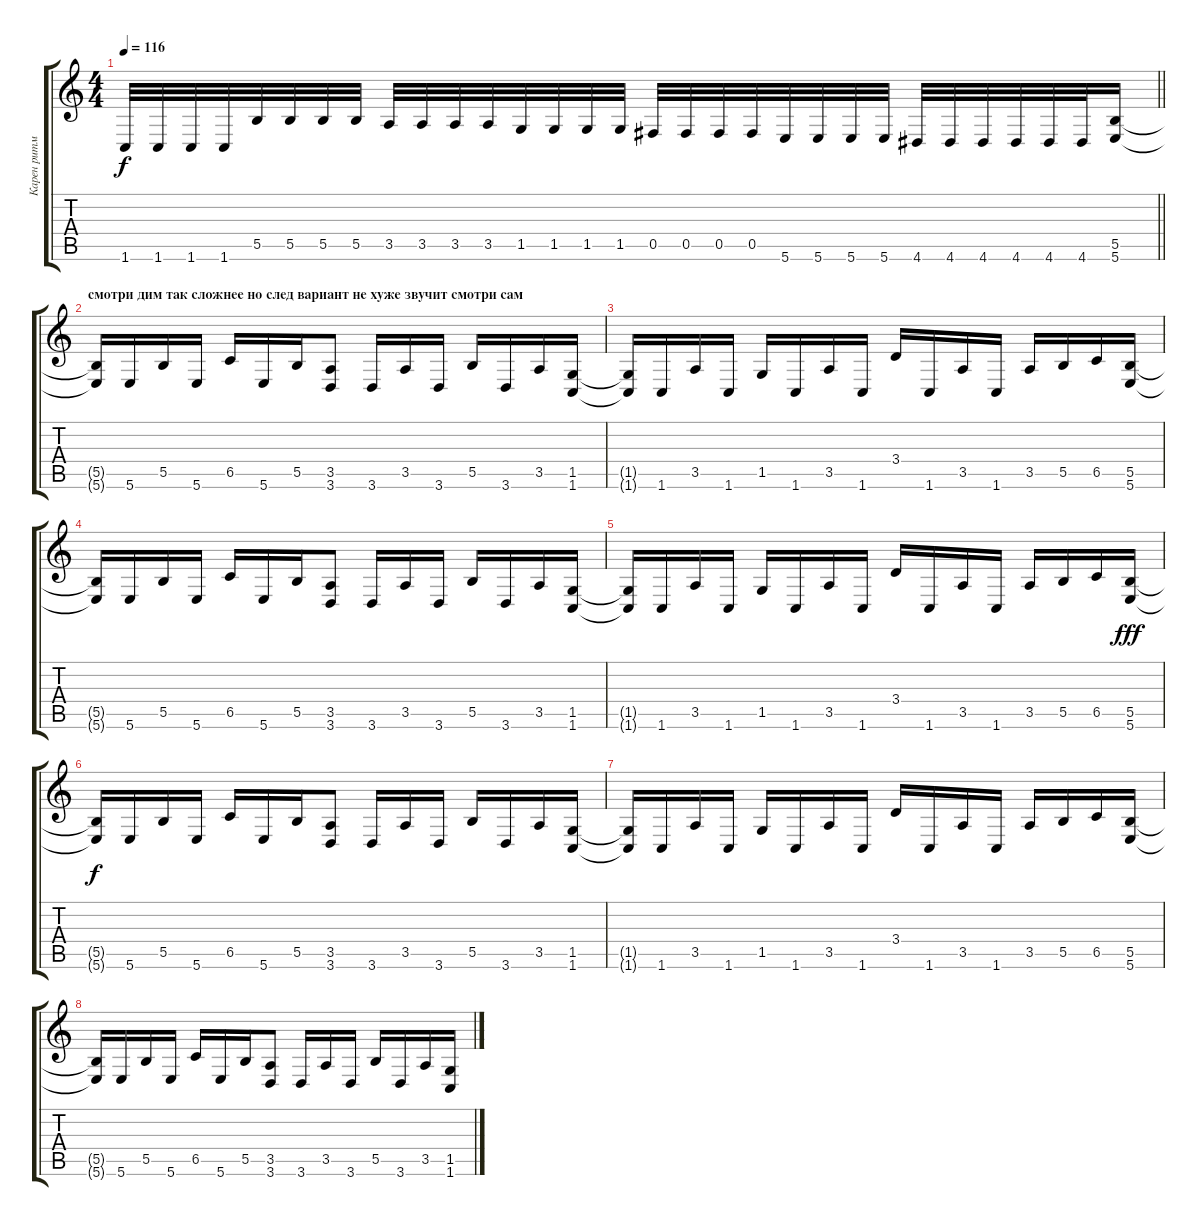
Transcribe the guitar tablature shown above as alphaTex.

\track ("Карен ритм" "Карен ритм") {instrument overdrivenguitar}
\staff {score tabs}
\tuning (Db4 Ab3 E3 B2 Gb2 B1) {hide}
\ts (4 4)
\tempo 116
\clef g2
\barLineRight lightlight
\ks c
1.6.32{dy f} 1.6.32 1.6.32 1.6.32 5.5.32 5.5.32 5.5.32 5.5.32 3.5.32 3.5.32 3.5.32 3.5.32 1.5.32 1.5.32 1.5.32 1.5.32 0.5.32 0.5.32 0.5.32 0.5.32 5.6.32 5.6.32 5.6.32 5.6.32 4.6.32 4.6.32 4.6.32 4.6.32 4.6.32 4.6.32 (5.5 5.6).16 |
\section ("" "смотри дим так сложнее но след вариант не хуже звучит смотри сам")
(5.5{t} 5.6{t}).16 5.6.16 5.5.16 5.6.16 6.5.16 5.6.16 5.5.16 (3.5 3.6).8 3.6.16 3.5.16 3.6.16 5.5.16 3.6.16 3.5.16 (1.5 1.6).16 |
(1.5{t} 1.6{t}).16 1.6.16 3.5.16 1.6.16 1.5.16 1.6.16 3.5.16 1.6.16 3.4.16 1.6.16 3.5.16 1.6.16 3.5.16 5.5.16 6.5.16 (5.5 5.6).16 |
(5.5{t} 5.6{t}).16 5.6.16 5.5.16 5.6.16 6.5.16 5.6.16 5.5.16 (3.5 3.6).8 3.6.16 3.5.16 3.6.16 5.5.16 3.6.16 3.5.16 (1.5 1.6).16 |
(1.5{t} 1.6{t}).16 1.6.16 3.5.16 1.6.16 1.5.16 1.6.16 3.5.16 1.6.16 3.4.16 1.6.16 3.5.16 1.6.16 3.5.16 5.5.16 6.5.16 (5.5 5.6).16{dy fff} |
(5.5{t} 5.6{t}).16{dy f} 5.6.16 5.5.16 5.6.16 6.5.16 5.6.16 5.5.16 (3.5 3.6).8 3.6.16 3.5.16 3.6.16 5.5.16 3.6.16 3.5.16 (1.5 1.6).16 |
(1.5{t} 1.6{t}).16 1.6.16 3.5.16 1.6.16 1.5.16 1.6.16 3.5.16 1.6.16 3.4.16 1.6.16 3.5.16 1.6.16 3.5.16 5.5.16 6.5.16 (5.5 5.6).16 |
(5.5{t} 5.6{t}).16 5.6.16 5.5.16 5.6.16 6.5.16 5.6.16 5.5.16 (3.5 3.6).8 3.6.16 3.5.16 3.6.16 5.5.16 3.6.16 3.5.16 (1.5 1.6).16
